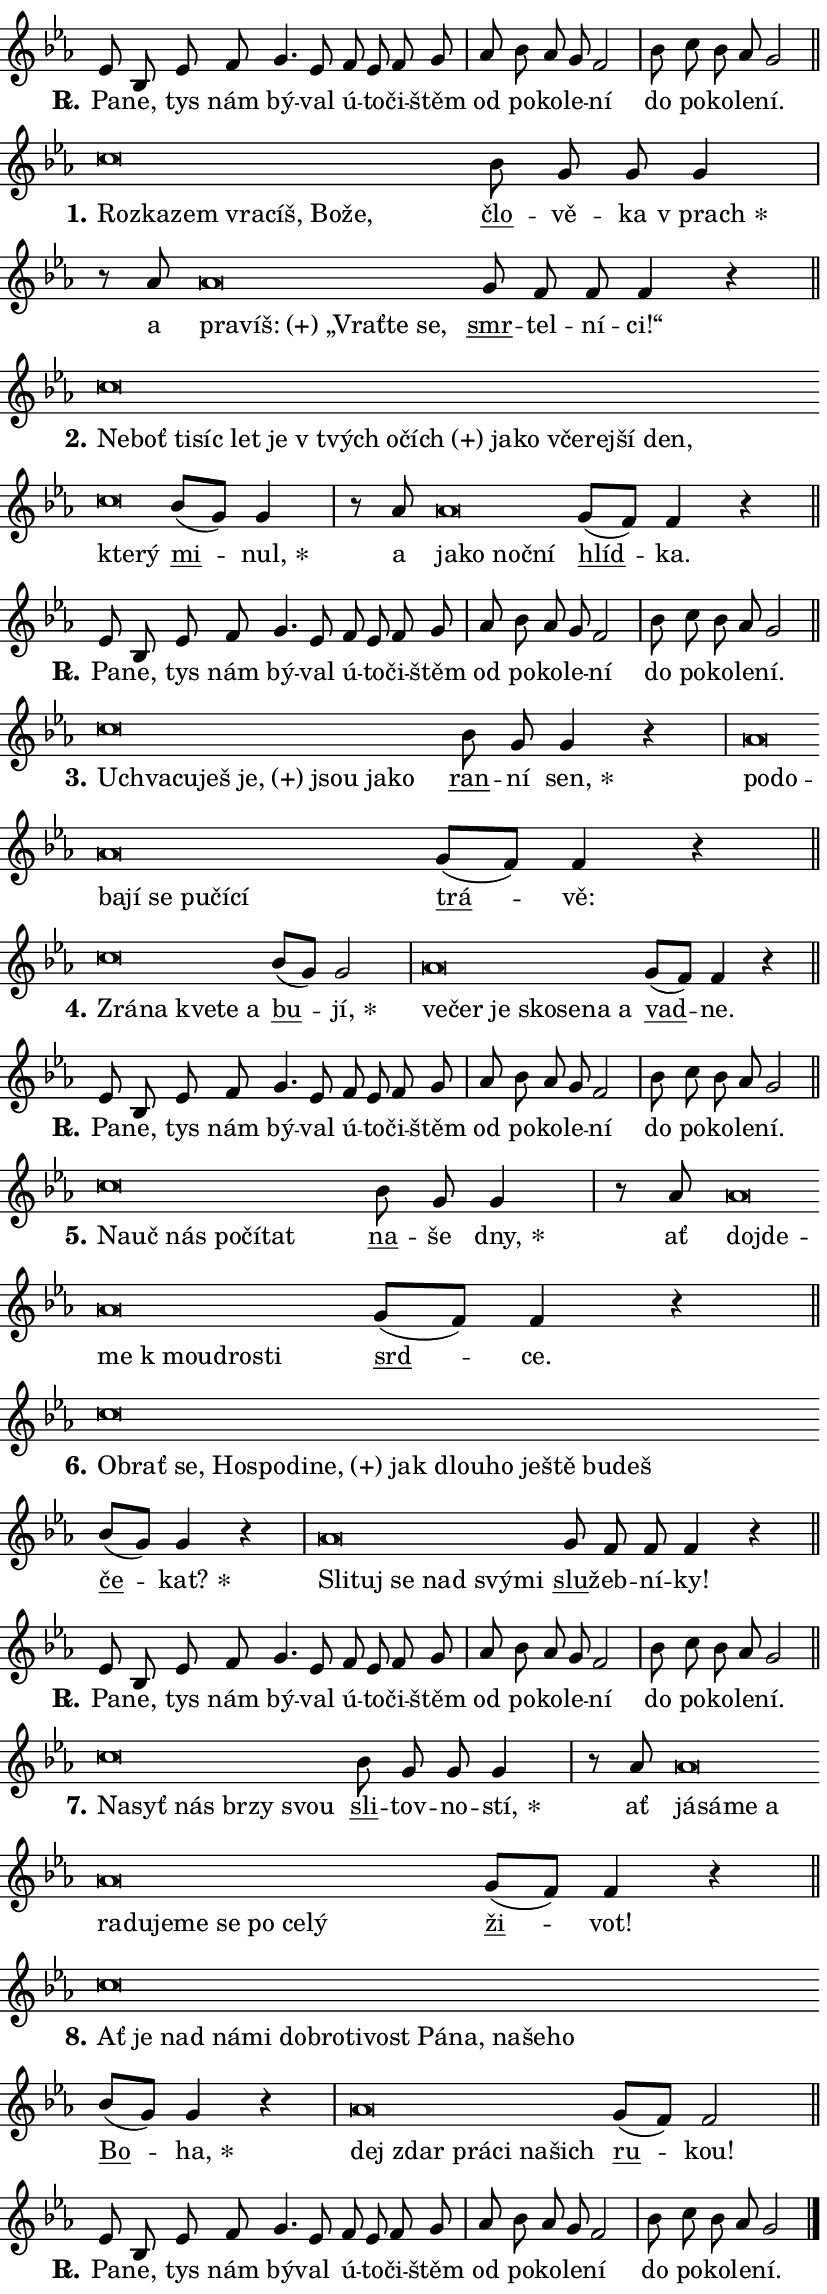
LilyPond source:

\version "2.24.0"
\header { tagline = "" }
\paper {
  indent = 0\cm
  top-margin = 0\cm
  right-margin = 0.13\cm % to fit lyric hyphens
  bottom-margin = 0\cm
  left-margin = 0\cm
  paper-width = 14\cm
  page-breaking = #ly:one-page-breaking
  system-system-spacing.basic-distance = #11
  score-system-spacing.basic-distance = #11
  ragged-last = ##f
}


%% Author: Thomas Morley
%% https://lists.gnu.org/archive/html/lilypond-user/2020-05/msg00002.html
#(define (line-position grob)
"Returns position of @var[grob} in current system:
   @code{'start}, if at first time-step
   @code{'end}, if at last time-step
   @code{'middle} otherwise
"
  (let* ((col (ly:item-get-column grob))
         (ln (ly:grob-object col 'left-neighbor))
         (rn (ly:grob-object col 'right-neighbor))
         (col-to-check-left (if (ly:grob? ln) ln col))
         (col-to-check-right (if (ly:grob? rn) rn col))
         (break-dir-left
           (and
             (ly:grob-property col-to-check-left 'non-musical #f)
             (ly:item-break-dir col-to-check-left)))
         (break-dir-right
           (and
             (ly:grob-property col-to-check-right 'non-musical #f)
             (ly:item-break-dir col-to-check-right))))
        (cond ((eqv? 1 break-dir-left) 'start)
              ((eqv? -1 break-dir-right) 'end)
              (else 'middle))))

#(define (tranparent-at-line-position vctor)
  (lambda (grob)
  "Relying on @code{line-position} select the relevant enry from @var{vctor}.
Used to determine transparency,"
    (case (line-position grob)
      ((end) (not (vector-ref vctor 0)))
      ((middle) (not (vector-ref vctor 1)))
      ((start) (not (vector-ref vctor 2))))))

noteHeadBreakVisibility =
#(define-music-function (break-visibility)(vector?)
"Makes @code{NoteHead}s transparent relying on @var{break-visibility}"
#{
  \override NoteHead.transparent =
    #(tranparent-at-line-position break-visibility)
#})

#(define delete-ledgers-for-transparent-note-heads
  (lambda (grob)
    "Reads whether a @code{NoteHead} is transparent.
If so this @code{NoteHead} is removed from @code{'note-heads} from
@var{grob}, which is supposed to be @code{LedgerLineSpanner}.
As a result ledgers are not printed for this @code{NoteHead}"
    (let* ((nhds-array (ly:grob-object grob 'note-heads))
           (nhds-list
             (if (ly:grob-array? nhds-array)
                 (ly:grob-array->list nhds-array)
                 '()))
           ;; Relies on the transparent-property being done before
           ;; Staff.LedgerLineSpanner.after-line-breaking is executed.
           ;; This is fragile ...
           (to-keep
             (remove
               (lambda (nhd)
                 (ly:grob-property nhd 'transparent #f))
               nhds-list)))
      ;; TODO find a better method to iterate over grob-arrays, similiar
      ;; to filter/remove etc for lists
      ;; For now rebuilt from scratch
      (set! (ly:grob-object grob 'note-heads)  '())
      (for-each
        (lambda (nhd)
          (ly:pointer-group-interface::add-grob grob 'note-heads nhd))
        to-keep))))

squashNotes = {
  \override NoteHead.X-extent = #'(-0.2 . 0.2)
  \override NoteHead.Y-extent = #'(-0.75 . 0)
  \override NoteHead.stencil =
    #(lambda (grob)
       (let ((pos (ly:grob-property grob 'staff-position)))
         (begin
           (if (< pos -7) (display "ERROR: Lower brevis then expected\n") (display ""))
           (if (<= pos -6) ly:text-interface::print ly:note-head::print))))
}
unSquashNotes = {
  \revert NoteHead.X-extent
  \revert NoteHead.Y-extent
  \revert NoteHead.stencil
}

hideNotes = \noteHeadBreakVisibility #begin-of-line-visible
unHideNotes = \noteHeadBreakVisibility #all-visible

% work-around for resetting accidentals
% https://lilypond.org/doc/v2.23/Documentation/notation/displaying-rhythms#unmetered-music
cadenzaMeasure = {
  \cadenzaOff
  \partial 1024 s1024
  \cadenzaOn
}

#(define-markup-command (accent layout props text) (markup?)
  "Underline accented syllable"
  (interpret-markup layout props
    #{\markup \override #'(offset . 4.3) \underline { #text }#}))

responsum = \markup \concat {
  "R" \hspace #-1.05 \path #0.1 #'((moveto 0 0.07) (lineto 0.9 0.8)) \hspace #0.05 "."
}

spaceSize = #0.6828661417322834 % exact space size for TeX Gyre Schola

\layout {
  \context {
    \Staff
    \remove "Time_signature_engraver"
    \override LedgerLineSpanner.after-line-breaking = #delete-ledgers-for-transparent-note-heads
  }
  \context {
    \Lyrics {
      \override LyricSpace.minimum-distance = \spaceSize
      \override LyricText.font-name = #"TeX Gyre Schola"
      \override LyricText.font-size = 1
      \override StanzaNumber.font-name = #"TeX Gyre Schola Bold"
      \override StanzaNumber.font-size = 1
    }
  }
  \context {
    \Score 
    \override NoteHead.text =
      #(lambda (grob) 
        (let ((pos (ly:grob-property grob 'staff-position)))
          #{\markup {
            \combine
              \halign #-0.55 \raise #(if (= pos -6) 0 0.5) \override #'(thickness . 2) \draw-line #'(3.2 . 0)
              \musicglyph "noteheads.sM1"
          }#}))
  }
}

% magnetic-lyrics.ily
%
%   written by
%     Jean Abou Samra <jean@abou-samra.fr>
%     Werner Lemberg <wl@gnu.org>
%
%   adapted by
%     Jiri Hon <jiri.hon@gmail.com>
%
% Version 2022-Apr-15

% https://www.mail-archive.com/lilypond-user@gnu.org/msg149350.html

#(define (Left_hyphen_pointer_engraver context)
   "Collect syllable-hyphen-syllable occurrences in lyrics and store
them in properties.  This engraver only looks to the left.  For
example, if the lyrics input is @code{foo -- bar}, it does the
following.

@itemize @bullet
@item
Set the @code{text} property of the @code{LyricHyphen} grob between
@q{foo} and @q{bar} to @code{foo}.

@item
Set the @code{left-hyphen} property of the @code{LyricText} grob with
text @q{foo} to the @code{LyricHyphen} grob between @q{foo} and
@q{bar}.
@end itemize

Use this auxiliary engraver in combination with the
@code{lyric-@/text::@/apply-@/magnetic-@/offset!} hook."
   (let ((hyphen #f)
         (text #f))
     (make-engraver
      (acknowledgers
       ((lyric-syllable-interface engraver grob source-engraver)
        (set! text grob)))
      (end-acknowledgers
       ((lyric-hyphen-interface engraver grob source-engraver)
        ;(when (not (grob::has-interface grob 'lyric-space-interface))
          (set! hyphen grob)));)
      ((stop-translation-timestep engraver)
       (when (and text hyphen)
         (ly:grob-set-object! text 'left-hyphen hyphen))
       (set! text #f)
       (set! hyphen #f)))))

#(define (lyric-text::apply-magnetic-offset! grob)
   "If the space between two syllables is less than the value in
property @code{LyricText@/.details@/.squash-threshold}, move the right
syllable to the left so that it gets concatenated with the left
syllable.

Use this function as a hook for
@code{LyricText@/.after-@/line-@/breaking} if the
@code{Left_@/hyphen_@/pointer_@/engraver} is active."
   (let ((hyphen (ly:grob-object grob 'left-hyphen #f)))
     (when hyphen
       (let ((left-text (ly:spanner-bound hyphen LEFT)))
         (when (grob::has-interface left-text 'lyric-syllable-interface)
           (let* ((common (ly:grob-common-refpoint grob left-text X))
                  (this-x-ext (ly:grob-extent grob common X))
                  (left-x-ext
                   (begin
                     ;; Trigger magnetism for left-text.
                     (ly:grob-property left-text 'after-line-breaking)
                     (ly:grob-extent left-text common X)))
                  ;; `delta` is the gap width between two syllables.
                  (delta (- (interval-start this-x-ext)
                            (interval-end left-x-ext)))
                  (details (ly:grob-property grob 'details))
                  (threshold (assoc-get 'squash-threshold details 0.2)))
             (when (< delta threshold)
               (let* (;; We have to manipulate the input text so that
                      ;; ligatures crossing syllable boundaries are not
                      ;; disabled.  For languages based on the Latin
                      ;; script this is essentially a beautification.
                      ;; However, for non-Western scripts it can be a
                      ;; necessity.
                      (lt (ly:grob-property left-text 'text))
                      (rt (ly:grob-property grob 'text))
                      (is-space (grob::has-interface hyphen 'lyric-space-interface))
                      (space (if is-space " " ""))
                      (extra-delta (if is-space spaceSize 0))
                      ;; Append new syllable.
                      (ltrt-space (if (and (string? lt) (string? rt))
                                (string-append lt space rt)
                                (make-concat-markup (list lt space rt))))
                      ;; Right-align `ltrt` to the right side.
                      (ltrt-space-markup (grob-interpret-markup
                               grob
                               (make-translate-markup
                                (cons (interval-length this-x-ext) 0)
                                (make-right-align-markup ltrt-space)))))
                 (begin
                   ;; Don't print `left-text`.
                   (ly:grob-set-property! left-text 'stencil #f)
                   ;; Set text and stencil (which holds all collected
                   ;; syllables so far) and shift it to the left.
                   (ly:grob-set-property! grob 'text ltrt-space)
                   (ly:grob-set-property! grob 'stencil ltrt-space-markup)
                   (ly:grob-translate-axis! grob (- (- delta extra-delta)) X))))))))))


#(define (lyric-hyphen::displace-bounds-first grob)
   ;; Make very sure this callback isn't triggered too early.
   (let ((left (ly:spanner-bound grob LEFT))
         (right (ly:spanner-bound grob RIGHT)))
     (ly:grob-property left 'after-line-breaking)
     (ly:grob-property right 'after-line-breaking)
     (ly:lyric-hyphen::print grob)))

squashThreshold = #0.4

\layout {
  \context {
    \Lyrics
    \consists #Left_hyphen_pointer_engraver
    \override LyricText.after-line-breaking =
      #lyric-text::apply-magnetic-offset!
    \override LyricHyphen.stencil = #lyric-hyphen::displace-bounds-first
    \override LyricText.details.squash-threshold = \squashThreshold
    \override LyricHyphen.minimum-distance = 0
    \override LyricHyphen.minimum-length = \squashThreshold
  }
}

squashText = \override LyricText.details.squash-threshold = 9999
unSquashText = \override LyricText.details.squash-threshold = \squashThreshold

leftText = \override LyricText.self-alignment-X = #LEFT
unLeftText = \revert LyricText.self-alignment-X

starOffset = #(lambda (grob) 
                (let ((x_offset (ly:self-alignment-interface::aligned-on-x-parent grob)))
                  (if (= x_offset 0) 0 (+ x_offset 1.2))))

star = #(define-music-function (syllable)(string?)
"Append star separator at the end of a syllable"
#{
  \once \override LyricText.X-offset = #starOffset
  \lyricmode { \markup {
    #syllable
    \override #'((font-name . "TeX Gyre Schola Bold")) \hspace #0.2 \lower #0.65 \larger "*"
  } }
#})

starAccent = #(define-music-function (syllable)(string?)
"Append star separator at the end of a syllable and make accent"
#{
  \once \override LyricText.X-offset = #starOffset
  \lyricmode { \markup {
    \accent #syllable
    \override #'((font-name . "TeX Gyre Schola Bold")) \hspace #0.2 \lower #0.65 \larger "*"
  } }
#})

breath = #(define-music-function (syllable)(string?)
"Append breathing indicator at the end of a syllable"
#{
  \lyricmode { \markup { #syllable "+" } }
#})

optionalBreath = #(define-music-function (syllable)(string?)
"Append optional breathing indicator at the end of a syllable"
#{
  \lyricmode { \markup { #syllable "(+)" } }
#})


\score {
    <<
        \new Voice = "melody" { \cadenzaOn \key es \major \relative { es'8 bes es f g4. es8 \bar "" f es f g \cadenzaMeasure \bar "|" as bes as g f2 \cadenzaMeasure \bar "|" bes8 c bes as g2 \cadenzaMeasure \bar "||" \break } }
        \new Lyrics \lyricsto "melody" { \lyricmode { \set stanza = \responsum
Pa -- ne, tys nám bý -- val ú -- to -- či -- štěm od po -- ko -- le -- ní do po -- ko -- le -- ní. } }
    >>
    \layout {}
}

\score {
    <<
        \new Voice = "melody" { \cadenzaOn \key es \major \relative { \squashNotes c''\breve*1/16 \hideNotes \breve*1/16 \bar "" \breve*1/16 \bar "" \breve*1/16 \bar "" \breve*1/16 \bar "" \breve*1/16 \breve*1/16 \bar "" \unHideNotes \unSquashNotes \bar "" bes8 g g g4 \cadenzaMeasure \bar "|" r8 as8 \squashNotes as\breve*1/16 \hideNotes \breve*1/16 \bar "" \breve*1/16 \bar "" \breve*1/16 \breve*1/16 \bar "" \unHideNotes \unSquashNotes \bar "" g8 f f f4 r \cadenzaMeasure \bar "||" \break } }
        \new Lyrics \lyricsto "melody" { \lyricmode { \set stanza = "1."
\leftText Roz -- \squashText ka -- zem vra -- cíš, Bo -- že, \unLeftText \unSquashText \markup \accent člo -- vě -- ka \star "v prach" a \leftText pra -- \squashText \optionalBreath víš: „Vrať -- te se, \unLeftText \unSquashText \markup \accent smr -- tel -- ní -- ci!“ } }
    >>
    \layout {}
}

\score {
    <<
        \new Voice = "melody" { \cadenzaOn \key es \major \relative { \squashNotes c''\breve*1/16 \hideNotes \breve*1/16 \bar "" \breve*1/16 \bar "" \breve*1/16 \bar "" \breve*1/16 \bar "" \breve*1/16 \bar "" \breve*1/16 \bar "" \breve*1/16 \bar "" \breve*1/16 \bar "" \breve*1/16 \bar "" \breve*1/16 \bar "" \breve*1/16 \bar "" \breve*1/16 \bar "" \breve*1/16 \bar "" \breve*1/16 \bar "" \breve*1/16 \breve*1/16 \bar "" \unHideNotes \unSquashNotes \bar "" bes8[( g)] g4 \cadenzaMeasure \bar "|" r8 as8 \squashNotes as\breve*1/16 \hideNotes \breve*1/16 \bar "" \breve*1/16 \breve*1/16 \bar "" \unHideNotes \unSquashNotes \bar "" g8[( f)] f4 r \cadenzaMeasure \bar "||" \break } }
        \new Lyrics \lyricsto "melody" { \lyricmode { \set stanza = "2."
\leftText Ne -- \squashText boť ti -- síc let je "v tvých" o -- \optionalBreath čích ja -- ko vče -- rej -- ší den, kte -- rý \unLeftText \unSquashText \markup \accent mi -- \star nul, a \leftText ja -- \squashText ko noč -- ní \unLeftText \unSquashText \markup \accent hlíd -- ka. } }
    >>
    \layout {}
}

\score {
    <<
        \new Voice = "melody" { \cadenzaOn \key es \major \relative { es'8 bes es f g4. es8 \bar "" f es f g \cadenzaMeasure \bar "|" as bes as g f2 \cadenzaMeasure \bar "|" bes8 c bes as g2 \cadenzaMeasure \bar "||" \break } }
        \new Lyrics \lyricsto "melody" { \lyricmode { \set stanza = \responsum
Pa -- ne, tys nám bý -- val ú -- to -- či -- štěm od po -- ko -- le -- ní do po -- ko -- le -- ní. } }
    >>
    \layout {}
}

\score {
    <<
        \new Voice = "melody" { \cadenzaOn \key es \major \relative { \squashNotes c''\breve*1/16 \hideNotes \breve*1/16 \bar "" \breve*1/16 \bar "" \breve*1/16 \bar "" \breve*1/16 \bar "" \breve*1/16 \breve*1/16 \bar "" \unHideNotes \unSquashNotes \bar "" bes8 g g4 r \cadenzaMeasure \bar "|" \squashNotes as\breve*1/16 \hideNotes \breve*1/16 \bar "" \breve*1/16 \bar "" \breve*1/16 \bar "" \breve*1/16 \bar "" \breve*1/16 \bar "" \breve*1/16 \breve*1/16 \bar "" \unHideNotes \unSquashNotes \bar "" g8[( f)] f4 r \cadenzaMeasure \bar "||" \break } }
        \new Lyrics \lyricsto "melody" { \lyricmode { \set stanza = "3."
\leftText Uchva -- \squashText cu -- ješ \optionalBreath je, jsou ja -- ko \unLeftText \unSquashText \markup \accent ran -- ní \star sen, \leftText po -- \squashText do -- ba -- jí se pu -- čí -- cí \unLeftText \unSquashText \markup \accent trá -- vě: } }
    >>
    \layout {}
}

\score {
    <<
        \new Voice = "melody" { \cadenzaOn \key es \major \relative { \squashNotes c''\breve*1/16 \hideNotes \breve*1/16 \bar "" \breve*1/16 \bar "" \breve*1/16 \breve*1/16 \bar "" \unHideNotes \unSquashNotes \bar "" bes8[( g)] g2 \cadenzaMeasure \bar "|" \squashNotes as\breve*1/16 \hideNotes \breve*1/16 \bar "" \breve*1/16 \bar "" \breve*1/16 \bar "" \breve*1/16 \bar "" \breve*1/16 \breve*1/16 \bar "" \unHideNotes \unSquashNotes \bar "" g8[( f)] f4 r \cadenzaMeasure \bar "||" \break } }
        \new Lyrics \lyricsto "melody" { \lyricmode { \set stanza = "4."
\leftText Zrá -- \squashText na kve -- te a \unLeftText \unSquashText \markup \accent bu -- \star jí, \leftText ve -- \squashText čer je sko -- se -- na a \unLeftText \unSquashText \markup \accent vad -- ne. } }
    >>
    \layout {}
}

\score {
    <<
        \new Voice = "melody" { \cadenzaOn \key es \major \relative { es'8 bes es f g4. es8 \bar "" f es f g \cadenzaMeasure \bar "|" as bes as g f2 \cadenzaMeasure \bar "|" bes8 c bes as g2 \cadenzaMeasure \bar "||" \break } }
        \new Lyrics \lyricsto "melody" { \lyricmode { \set stanza = \responsum
Pa -- ne, tys nám bý -- val ú -- to -- či -- štěm od po -- ko -- le -- ní do po -- ko -- le -- ní. } }
    >>
    \layout {}
}

\score {
    <<
        \new Voice = "melody" { \cadenzaOn \key es \major \relative { \squashNotes c''\breve*1/16 \hideNotes \breve*1/16 \bar "" \breve*1/16 \bar "" \breve*1/16 \bar "" \breve*1/16 \breve*1/16 \bar "" \unHideNotes \unSquashNotes \bar "" bes8 g g4 \cadenzaMeasure \bar "|" r8 as8 \squashNotes as\breve*1/16 \hideNotes \breve*1/16 \bar "" \breve*1/16 \bar "" \breve*1/16 \bar "" \breve*1/16 \breve*1/16 \bar "" \unHideNotes \unSquashNotes \bar "" g8[( f)] f4 r \cadenzaMeasure \bar "||" \break } }
        \new Lyrics \lyricsto "melody" { \lyricmode { \set stanza = "5."
\leftText Na -- \squashText uč nás po -- čí -- tat \unLeftText \unSquashText \markup \accent na -- še \star dny, ať \leftText do -- \squashText jde -- me "k mou" -- dro -- sti \unLeftText \unSquashText \markup \accent srd -- ce. } }
    >>
    \layout {}
}

\score {
    <<
        \new Voice = "melody" { \cadenzaOn \key es \major \relative { \squashNotes c''\breve*1/16 \hideNotes \breve*1/16 \bar "" \breve*1/16 \bar "" \breve*1/16 \bar "" \breve*1/16 \bar "" \breve*1/16 \bar "" \breve*1/16 \bar "" \breve*1/16 \bar "" \breve*1/16 \bar "" \breve*1/16 \bar "" \breve*1/16 \bar "" \breve*1/16 \bar "" \breve*1/16 \breve*1/16 \bar "" \unHideNotes \unSquashNotes \bar "" bes8[( g)] g4 r \cadenzaMeasure \bar "|" \squashNotes as\breve*1/16 \hideNotes \breve*1/16 \bar "" \breve*1/16 \bar "" \breve*1/16 \bar "" \breve*1/16 \breve*1/16 \bar "" \unHideNotes \unSquashNotes \bar "" g8 f f f4 r \cadenzaMeasure \bar "||" \break } }
        \new Lyrics \lyricsto "melody" { \lyricmode { \set stanza = "6."
\leftText Ob -- \squashText rať se, Ho -- spo -- di -- \optionalBreath ne, jak dlou -- ho je -- ště bu -- deš \unLeftText \unSquashText \markup \accent če -- \star kat? \leftText Sli -- \squashText tuj se nad svý -- mi \unLeftText \unSquashText \markup \accent slu -- žeb -- ní -- ky! } }
    >>
    \layout {}
}

\score {
    <<
        \new Voice = "melody" { \cadenzaOn \key es \major \relative { es'8 bes es f g4. es8 \bar "" f es f g \cadenzaMeasure \bar "|" as bes as g f2 \cadenzaMeasure \bar "|" bes8 c bes as g2 \cadenzaMeasure \bar "||" \break } }
        \new Lyrics \lyricsto "melody" { \lyricmode { \set stanza = \responsum
Pa -- ne, tys nám bý -- val ú -- to -- či -- štěm od po -- ko -- le -- ní do po -- ko -- le -- ní. } }
    >>
    \layout {}
}

\score {
    <<
        \new Voice = "melody" { \cadenzaOn \key es \major \relative { \squashNotes c''\breve*1/16 \hideNotes \breve*1/16 \bar "" \breve*1/16 \bar "" \breve*1/16 \bar "" \breve*1/16 \breve*1/16 \bar "" \unHideNotes \unSquashNotes \bar "" bes8 g g g4 \cadenzaMeasure \bar "|" r8 as8 \squashNotes as\breve*1/16 \hideNotes \breve*1/16 \bar "" \breve*1/16 \bar "" \breve*1/16 \bar "" \breve*1/16 \bar "" \breve*1/16 \bar "" \breve*1/16 \bar "" \breve*1/16 \bar "" \breve*1/16 \bar "" \breve*1/16 \bar "" \breve*1/16 \breve*1/16 \bar "" \unHideNotes \unSquashNotes \bar "" g8[( f)] f4 r \cadenzaMeasure \bar "||" \break } }
        \new Lyrics \lyricsto "melody" { \lyricmode { \set stanza = "7."
\leftText Na -- \squashText syť nás br -- zy svou \unLeftText \unSquashText \markup \accent sli -- tov -- no -- \star stí, ať \leftText já -- \squashText sá -- me a ra -- du -- je -- me se po ce -- lý \unLeftText \unSquashText \markup \accent ži -- vot! } }
    >>
    \layout {}
}

\score {
    <<
        \new Voice = "melody" { \cadenzaOn \key es \major \relative { \squashNotes c''\breve*1/16 \hideNotes \breve*1/16 \bar "" \breve*1/16 \bar "" \breve*1/16 \bar "" \breve*1/16 \bar "" \breve*1/16 \bar "" \breve*1/16 \bar "" \breve*1/16 \bar "" \breve*1/16 \bar "" \breve*1/16 \bar "" \breve*1/16 \bar "" \breve*1/16 \bar "" \breve*1/16 \breve*1/16 \bar "" \unHideNotes \unSquashNotes \bar "" bes8[( g)] g4 r \cadenzaMeasure \bar "|" \squashNotes as\breve*1/16 \hideNotes \breve*1/16 \bar "" \breve*1/16 \bar "" \breve*1/16 \bar "" \breve*1/16 \breve*1/16 \bar "" \unHideNotes \unSquashNotes \bar "" g8[( f)] f2 \cadenzaMeasure \bar "||" \break } }
        \new Lyrics \lyricsto "melody" { \lyricmode { \set stanza = "8."
\leftText Ať \squashText je nad ná -- mi dob -- ro -- ti -- vost Pá -- na, na -- še -- ho \unLeftText \unSquashText \markup \accent Bo -- \star ha, \leftText dej \squashText zdar prá -- ci na -- šich \unLeftText \unSquashText \markup \accent ru -- kou! } }
    >>
    \layout {}
}

\score {
    <<
        \new Voice = "melody" { \cadenzaOn \key es \major \relative { es'8 bes es f g4. es8 \bar "" f es f g \cadenzaMeasure \bar "|" as bes as g f2 \cadenzaMeasure \bar "|" bes8 c bes as g2 \cadenzaMeasure \bar "||" \break } \bar "|." }
        \new Lyrics \lyricsto "melody" { \lyricmode { \set stanza = \responsum
Pa -- ne, tys nám bý -- val ú -- to -- či -- štěm od po -- ko -- le -- ní do po -- ko -- le -- ní. } }
    >>
    \layout {}
}
